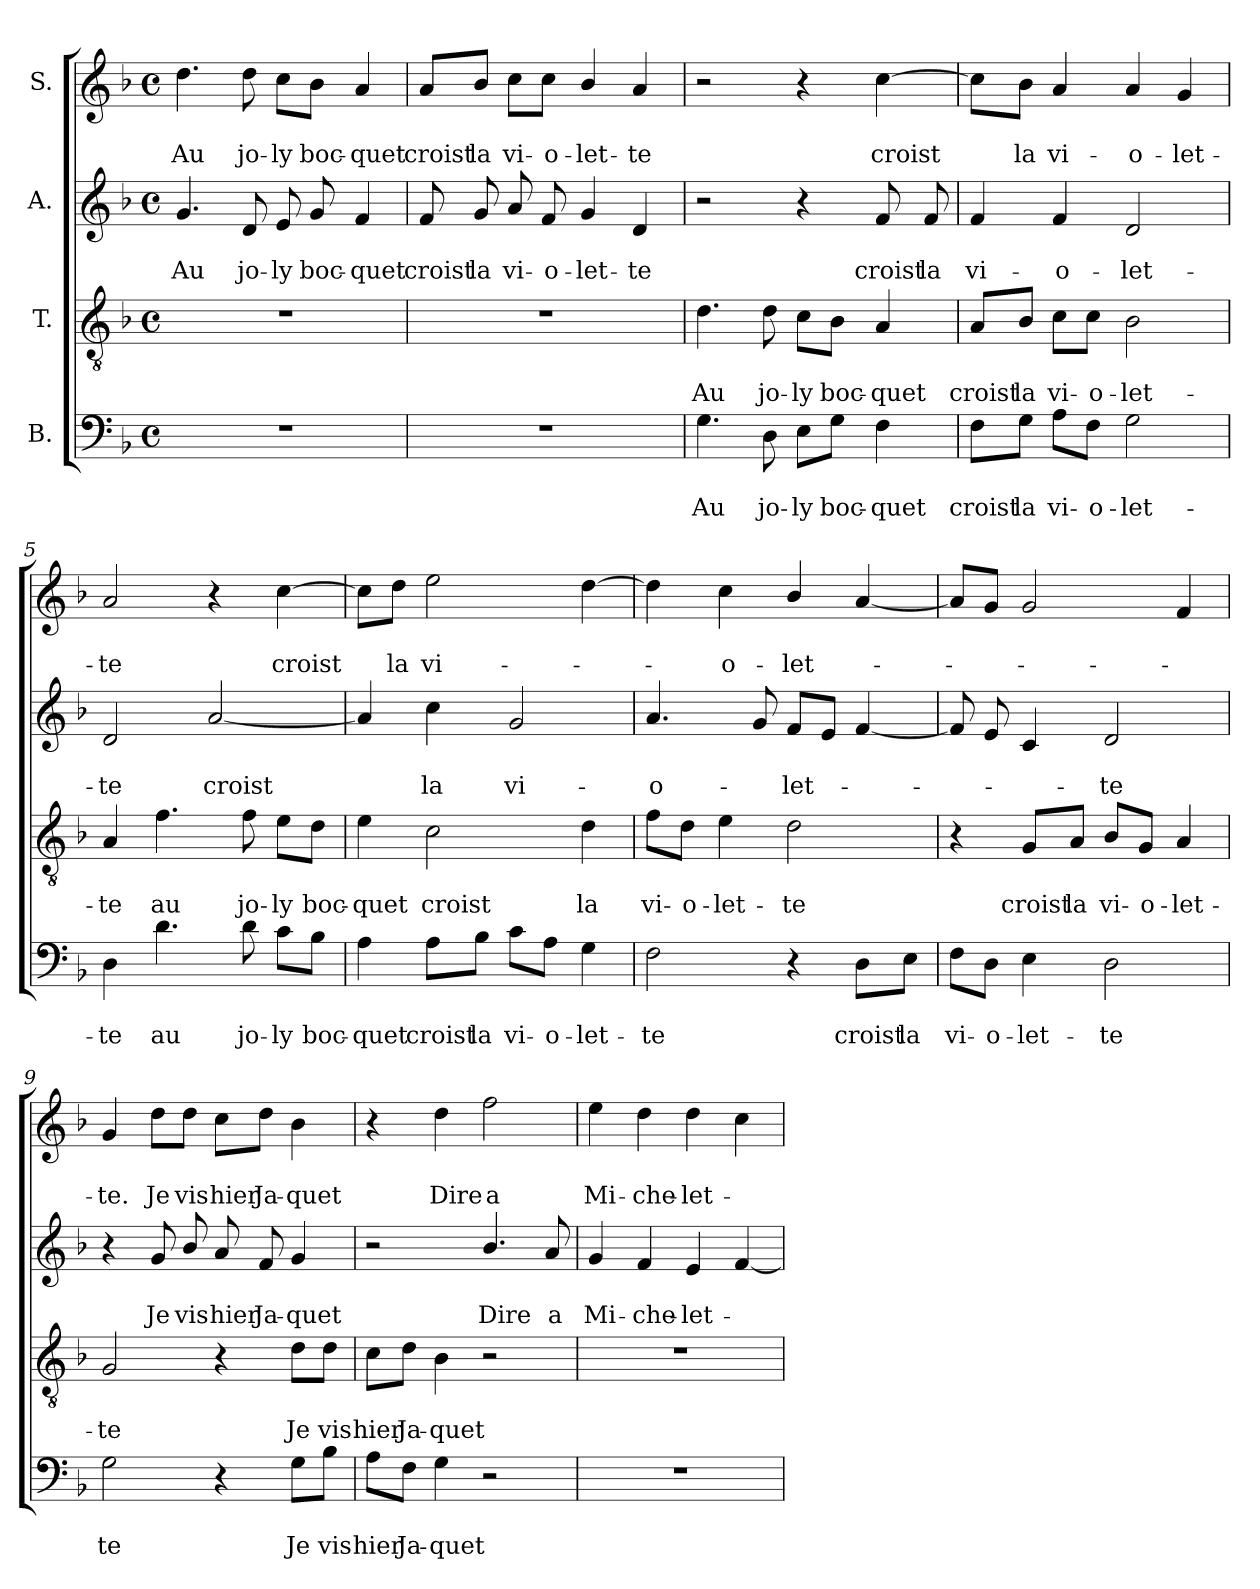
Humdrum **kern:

**kern	**text	**text	**kern	**text	**text	**kern	**text	**text	**kern	**text	**text
*part4	*part4	*part4	*part3	*part3	*part3	*part2	*part2	*part2	*part1	*part1	*part1
*staff4	*staff4	*staff4	*staff3	*staff3	*staff3	*staff2	*staff2	*staff2	*staff1	*staff1	*staff1
*I"B.	*	*	*I"T.	*	*	*I"A.	*	*	*I"S.	*	*
*clefF4	*	*	*clefGv2	*	*	*clefG2	*	*	*clefG2	*	*
*k[b-]	*	*	*k[b-]	*	*	*k[b-]	*	*	*k[b-]	*	*
*F:	*	*	*F:	*	*	*F:	*	*	*F:	*	*
*M4/4	*	*	*M4/4	*	*	*M4/4	*	*	*M4/4	*	*
*met(c)	*	*	*met(c)	*	*	*met(c)	*	*	*met(c)	*	*
=1	=1	=1	=1	=1	=1	=1	=1	=1	=1	=1	=1
1r	.	.	1r	.	.	4.g/	.	Au	4.dd\	.	Au
.	.	.	.	.	.	8d/	.	jo-	8dd\	.	jo-
.	.	.	.	.	.	8e/	.	-ly	8cc\L	.	-ly
.	.	.	.	.	.	8g/	.	boc-	8b-\J	.	boc-
.	.	.	.	.	.	4f/	.	-quet	4a/	.	-quet
=2	=2	=2	=2	=2	=2	=2	=2	=2	=2	=2	=2
1r	.	.	1r	.	.	8f/	.	croist	8a/L	.	croist
.	.	.	.	.	.	8g/	.	la	8b-/J	.	la
.	.	.	.	.	.	8a/	.	vi-	8cc\L	.	vi-
.	.	.	.	.	.	8f/	.	-o-	8cc\J	.	-o-
.	.	.	.	.	.	4g/	.	-let-	4b-/	.	-let-
.	.	.	.	.	.	4d/	.	-te	4a/	.	-te
=3	=3	=3	=3	=3	=3	=3	=3	=3	=3	=3	=3
4.G\	.	Au	4.d\	.	Au	2r	.	.	2r	.	.
8D\	.	jo-	8d\	.	jo-	.	.	.	.	.	.
8E\L	.	-ly	8c\L	.	-ly	4r	.	.	4r	.	.
8G\J	.	boc-	8B-\J	.	boc-	.	.	.	.	.	.
4F\	.	-quet	4A/	.	-quet	8f/	.	croist	[4cc\	.	croist
.	.	.	.	.	.	8f/	.	la	.	.	.
=4	=4	=4	=4	=4	=4	=4	=4	=4	=4	=4	=4
8F\L	.	croist	8A/L	.	croist	4f/	.	vi-	8cc\L]	.	.
8G\J	.	la	8B-/J	.	la	.	.	.	8b-\J	.	la
8A\L	.	vi-	8c\L	.	vi-	4f/	.	-o-	4a/	.	vi-
8F\J	.	-o-	8c\J	.	-o-	.	.	.	.	.	.
2G\	.	-let-	2B-\	.	-let-	2d/	.	-let-	4a/	.	-o-
.	.	.	.	.	.	.	.	.	4g/	.	-let-
!!LO:LB:g=z
=5	=5	=5	=5	=5	=5	=5	=5	=5	=5	=5	=5
4D\	.	-te	4A/	.	-te	2d/	.	-te	2a/	.	-te
4.d\	.	au	4.f\	.	au	.	.	.	.	.	.
.	.	.	.	.	.	[2a/	.	croist	4r	.	.
8d\	.	jo-	8f\	.	jo-	.	.	.	.	.	.
8c\L	.	-ly	8e\L	.	-ly	.	.	.	[4cc\	.	croist
8B-\J	.	boc-	8d\J	.	boc-	.	.	.	.	.	.
=6	=6	=6	=6	=6	=6	=6	=6	=6	=6	=6	=6
4A\	.	-quet	4e\	.	-quet	4a/]	.	.	8cc\L]	.	.
.	.	.	.	.	.	.	.	.	8dd\J	.	la
8A\L	.	croist	2c\	.	croist	4cc\	.	la	2ee\	.	vi-
8B-\J	.	la	.	.	.	.	.	.	.	.	.
8c\L	.	vi-	.	.	.	2g/	.	vi-	.	.	.
8A\J	.	-o-	.	.	.	.	.	.	.	.	.
4G\	.	-let-	4d\	.	la	.	.	.	[4dd\	.	.
=7	=7	=7	=7	=7	=7	=7	=7	=7	=7	=7	=7
2F\	.	-te	8f\L	.	vi-	4.a/	.	-o-	4dd\]	.	.
.	.	.	8d\J	.	-o-	.	.	.	.	.	.
.	.	.	4e\	.	-let-	.	.	.	4cc\	.	-o-
.	.	.	.	.	.	8g/	.	.	.	.	.
4r	.	.	2d\	.	-te	8f/L	.	-let-	4b-/	.	-let-
.	.	.	.	.	.	8e/J	.	.	.	.	.
8D\L	.	croist	.	.	.	[4f/	.	.	[4a/	.	.
8E\J	.	la	.	.	.	.	.	.	.	.	.
=8	=8	=8	=8	=8	=8	=8	=8	=8	=8	=8	=8
8F\L	.	vi-	4r	.	.	8f/]	.	.	8a/L]	.	.
8D\J	.	-o-	.	.	.	8e/	.	.	8g/J	.	.
4E\	.	-let-	8G/L	.	croist	4c/	.	.	2g/	.	.
.	.	.	8A/J	.	la	.	.	.	.	.	.
2D\	.	-te	8B-/L	.	vi-	2d/	.	-te	.	.	.
.	.	.	8G/J	.	-o-	.	.	.	.	.	.
.	.	.	4A/	.	-let-	.	.	.	4f/	.	.
!!LO:LB:g=z
=9	=9	=9	=9	=9	=9	=9	=9	=9	=9	=9	=9
2G\	.	te	2G/	.	-te	4r	.	.	4g/	.	-te.
.	.	.	.	.	.	8g/	.	Je	8dd\L	.	Je
.	.	.	.	.	.	8b-/	.	vis	8dd\J	.	vis
4r	.	.	4r	.	.	8a/	.	hier	8cc\L	.	hier
.	.	.	.	.	.	8f/	.	Ja-	8dd\J	.	Ja-
8G\L	.	Je	8d\L	.	Je	4g/	.	-quet	4b-\	.	-quet
8B-\J	.	vis	8d\J	.	vis	.	.	.	.	.	.
=10	=10	=10	=10	=10	=10	=10	=10	=10	=10	=10	=10
8A\L	.	hier	8c\L	.	hier	2r	.	.	4r	.	.
8F\J	.	Ja-	8d\J	.	Ja-	.	.	.	.	.	.
4G\	.	-quet	4B-\	.	-quet	.	.	.	4dd\	.	Dire
2r	.	.	2r	.	.	4.b-/	.	Dire	2ff\	.	a
.	.	.	.	.	.	8a/	.	a	.	.	.
=11	=11	=11	=11	=11	=11	=11	=11	=11	=11	=11	=11
1r	.	.	1r	.	.	4g/	.	Mi-	4ee\	.	Mi-
.	.	.	.	.	.	4f/	.	-che-	4dd\	.	-che-
.	.	.	.	.	.	4e/	.	-let-	4dd\	.	-let-
.	.	.	.	.	.	[4f/	.	.	4cc\	.	.
=	=	=	=	=	=	=	=	=	=	=	=
*-	*-	*-	*-	*-	*-	*-	*-	*-	*-	*-	*-
